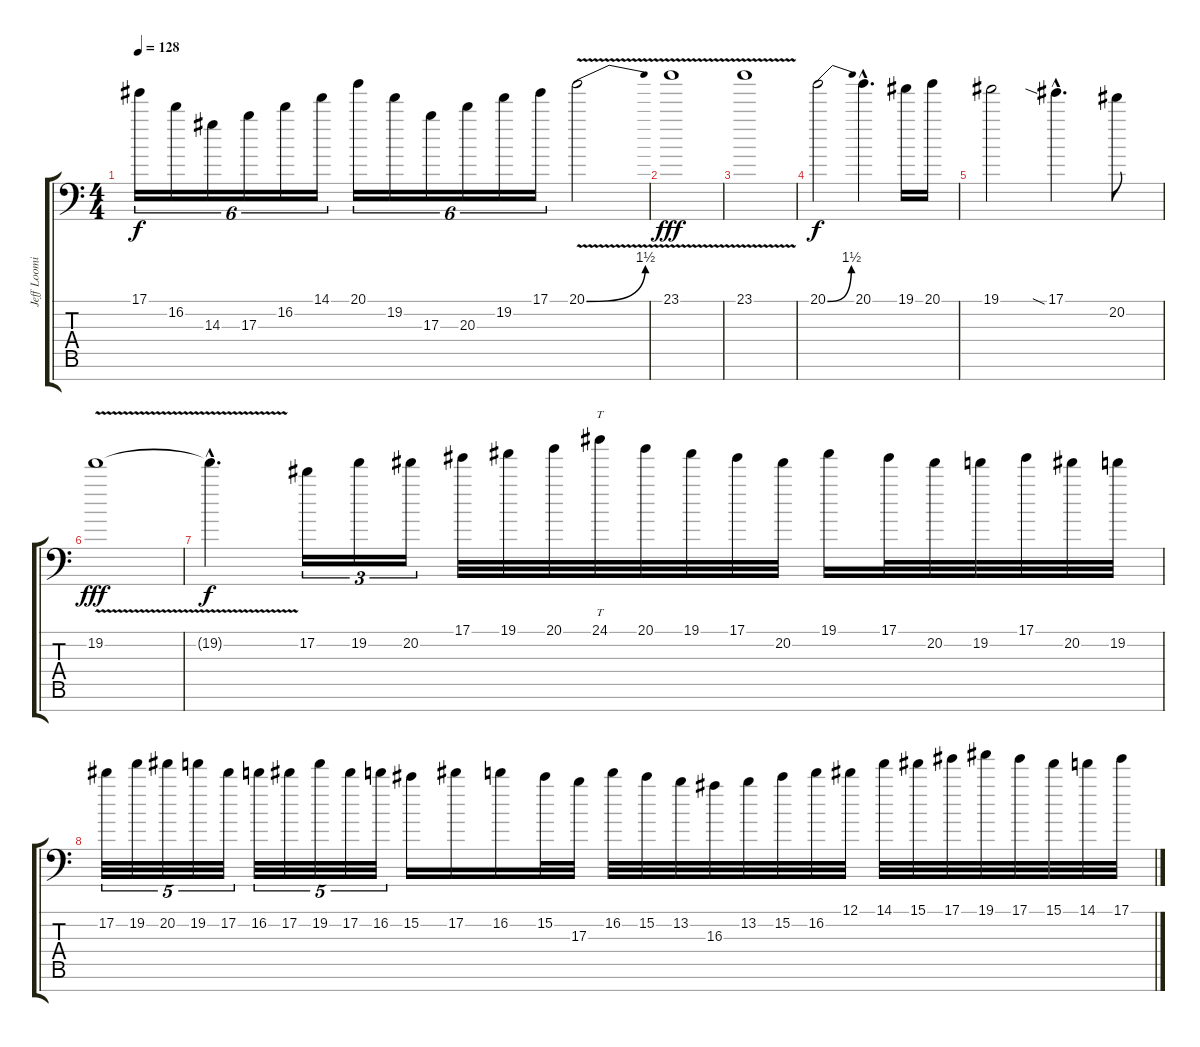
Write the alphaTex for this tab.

\track ("Jeff Loomis Lead" "Jeff Loomi") {instrument distortionguitar}
\staff {score tabs}
\tuning (Eb4 Bb3 Gb3 Db3 Ab2 Eb2 Bb1) {hide}
\ts (4 4)
\tempo 128
\clef f4
\ks c
17.1.16{tu (6 4) dy f} 16.2.16{tu (6 4)} 14.3.16{tu (6 4)} 17.3.16{tu (6 4)} 16.2.16{tu (6 4)} 14.1.16{tu (6 4)} 20.1.16{tu (6 4)} 19.2.16{tu (6 4)} 17.3.16{tu (6 4)} 20.3.16{tu (6 4)} 19.2.16{tu (6 4)} 17.1.16{tu (6 4)} 20.1{be (bend 0 0 60 6) v}.2 |
23.1{v}.1{dy fff} |
23.1{v}.1 |
20.1{be (bend 0 0 60 6)}.2{dy f} 20.1{hac}.4{d} 19.1.16 20.1.16 |
19.1.2 17.1{sia hac}.4{d} 20.2.8 |
19.2{v}.1{dy fff} |
19.2{hac t}.4{d dy f} 17.2.16{tu (3 2)} 19.2.16{tu (3 2)} 20.2.16{tu (3 2)} 17.1.32 19.1.32 20.1.32 24.1.32{tt} 20.1.32 19.1.32 17.1.32 20.2.32 19.1.16 17.1.32 20.2.32 19.2.32 17.1.32 20.2.32 19.2.32 |
17.2.32{tu (5 4)} 19.2.32{tu (5 4)} 20.2.32{tu (5 4)} 19.2.32{tu (5 4)} 17.2.32{tu (5 4)} 16.2.32{tu (5 4)} 17.2.32{tu (5 4)} 19.2.32{tu (5 4)} 17.2.32{tu (5 4)} 16.2.32{tu (5 4)} 15.2.16 17.2.16 16.2.16 15.2.32 17.3.32 16.2.32 15.2.32 13.2.32 16.3.32 13.2.32 15.2.32 16.2.32 12.1.32 14.1.32 15.1.32 17.1.32 19.1.32 17.1.32 15.1.32 14.1.32 17.1.32
